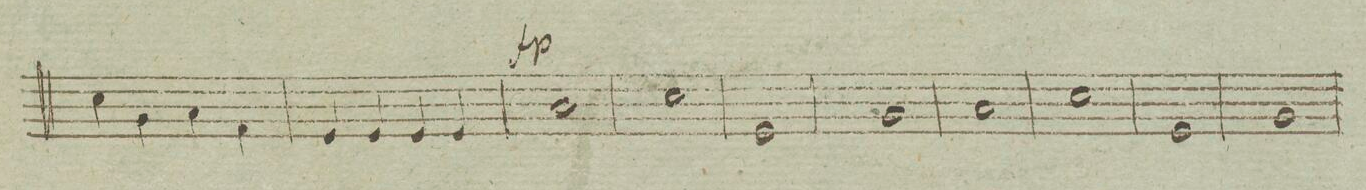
**kern	**dynam
*I"Basso	*
*clefF4	*
*k[]	*
*met(c|)	*
*M2/2	*
4E\	.
4BB\	.
4C\	.
4AA\	.
=41	=41
4GG/	.
4GG/	.
4GG/	.
4GG/	.
=42	=42
1C/	fp
=43	=43
1E\	.
=44	=44
1GG/	.
=45	=45
1BB/	.
=46	=46
1C/	.
=47	=47
1E\	.
=48	=48
1GG/	.
=49	=49
1BB/	.
=50	=50
*-	*-
